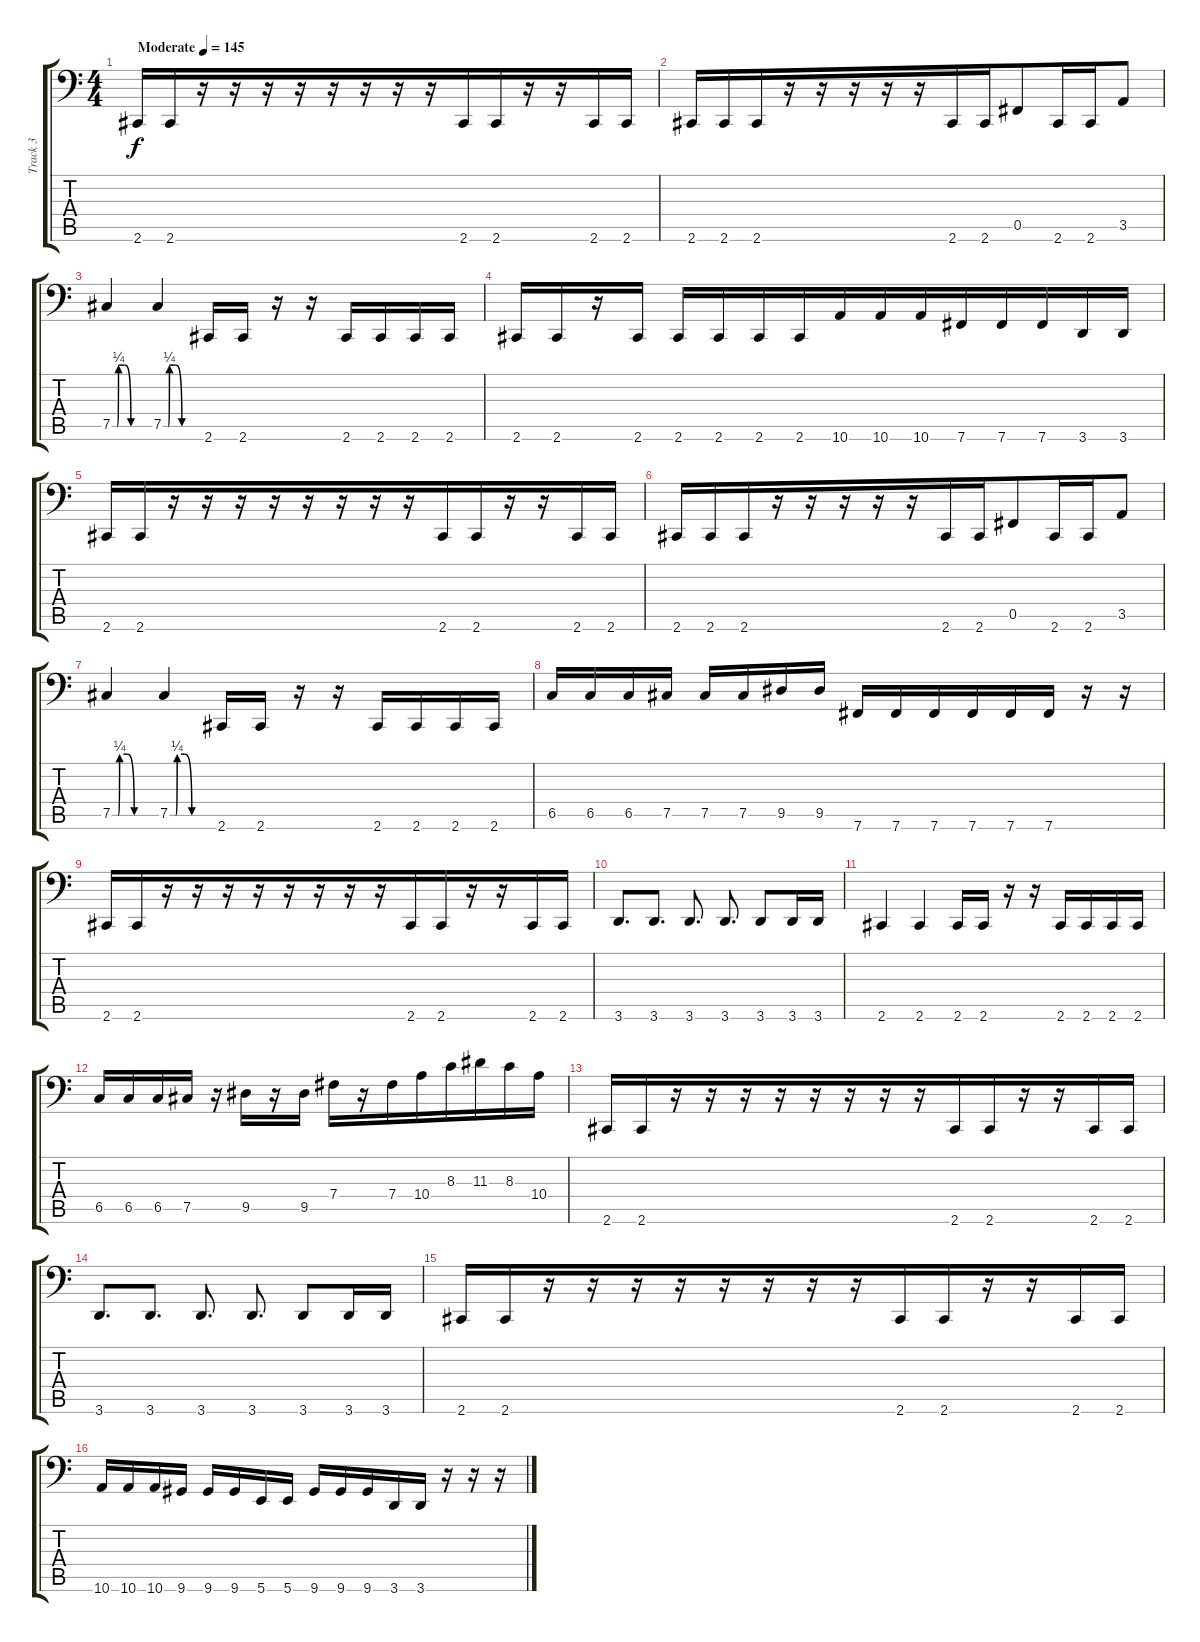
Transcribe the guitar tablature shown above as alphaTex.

\track ("Track 3" "Track 3") {instrument electricbassfinger}
\staff {score tabs}
\tuning (Db3 Ab2 E2 B1 Gb1 B0) {hide}
\ts (4 4)
\tempo (145 "Moderate")
\clef f4
\ks c
2.6.16{dy f instrument electricbassfinger beam merge} 2.6.16{beam merge} r.16 r.16{beam merge} r.16{beam merge} r.16{beam merge} r.16{beam merge} r.16{beam merge} r.16 r.16{beam merge} 2.6.16{beam merge} 2.6.16{beam merge} r.16 r.16{beam merge} 2.6.16 2.6.16 |
2.6.16 2.6.16 2.6.16{beam merge} r.16{beam merge} r.16{beam merge} r.16{beam merge} r.16{beam merge} r.16{beam merge} 2.6.16 2.6.16 0.5.8{beam merge} 2.6.16 2.6.16{beam merge} 3.5.8 |
7.5{be (custom 0 0 5 0 8 0 10 1 20 1 30 0 60 0)}.4{beam merge} 7.5{be (custom 0 0 5 0 8 0 10 1 20 1 30 0 60 0)}.4 2.6.16 2.6.16 r.16 r.16{beam merge} 2.6.16 2.6.16{beam merge} 2.6.16 2.6.16 |
2.6.16{beam merge} 2.6.16{beam merge} r.16{beam merge} 2.6.16 2.6.16 2.6.16{beam merge} 2.6.16 2.6.16{beam merge} 10.6.16{beam merge} 10.6.16 10.6.16 7.6.16{beam merge} 7.6.16{beam merge} 7.6.16 3.6.16{beam merge} 3.6.16 |
2.6.16{beam merge} 2.6.16{beam merge} r.16 r.16{beam merge} r.16{beam merge} r.16{beam merge} r.16{beam merge} r.16{beam merge} r.16 r.16{beam merge} 2.6.16{beam merge} 2.6.16{beam merge} r.16 r.16{beam merge} 2.6.16 2.6.16 |
2.6.16 2.6.16 2.6.16{beam merge} r.16{beam merge} r.16{beam merge} r.16{beam merge} r.16{beam merge} r.16{beam merge} 2.6.16 2.6.16 0.5.8{beam merge} 2.6.16 2.6.16{beam merge} 3.5.8 |
7.5{be (custom 0 0 5 0 8 0 10 1 20 1 30 0 60 0)}.4{beam merge} 7.5{be (custom 0 0 5 0 8 0 10 1 20 1 30 0 60 0)}.4 2.6.16 2.6.16 r.16 r.16{beam merge} 2.6.16 2.6.16{beam merge} 2.6.16 2.6.16 |
6.5.16 6.5.16 6.5.16 7.5.16 7.5.16 7.5.16 9.5.16 9.5.16 7.6.16 7.6.16 7.6.16{beam merge} 7.6.16{beam merge} 7.6.16 7.6.16{beam merge} r.16{beam merge} r.16 |
2.6.16{beam merge} 2.6.16{beam merge} r.16 r.16{beam merge} r.16{beam merge} r.16{beam merge} r.16{beam merge} r.16{beam merge} r.16 r.16{beam merge} 2.6.16{beam merge} 2.6.16{beam merge} r.16 r.16{beam merge} 2.6.16 2.6.16 |
3.6.8{d} 3.6.8{d} 3.6.8{d} 3.6.8{d} 3.6.8 3.6.16 3.6.16 |
2.6.4{beam merge} 2.6.4 2.6.16 2.6.16 r.16 r.16{beam merge} 2.6.16 2.6.16{beam merge} 2.6.16 2.6.16 |
6.5.16{beam merge} 6.5.16{beam merge} 6.5.16 7.5.16 r.16{beam merge} 9.5.16 r.16 9.5.16 7.4.16 r.16 7.4.16 10.4.16{beam merge} 8.3.16{beam merge} 11.3.16{beam merge} 8.3.16{beam merge} 10.4.16 |
2.6.16{beam merge} 2.6.16{beam merge} r.16 r.16{beam merge} r.16{beam merge} r.16{beam merge} r.16{beam merge} r.16{beam merge} r.16 r.16{beam merge} 2.6.16{beam merge} 2.6.16{beam merge} r.16 r.16{beam merge} 2.6.16 2.6.16 |
3.6.8{d} 3.6.8{d} 3.6.8{d} 3.6.8{d} 3.6.8 3.6.16 3.6.16 |
2.6.16{beam merge} 2.6.16{beam merge} r.16 r.16{beam merge} r.16{beam merge} r.16{beam merge} r.16{beam merge} r.16{beam merge} r.16 r.16{beam merge} 2.6.16{beam merge} 2.6.16{beam merge} r.16 r.16{beam merge} 2.6.16 2.6.16 |
10.6.16 10.6.16{beam merge} 10.6.16{beam merge} 9.6.16 9.6.16{beam merge} 9.6.16{beam merge} 5.6.16 5.6.16 9.6.16 9.6.16{beam merge} 9.6.16 3.6.16{beam merge} 3.6.16 r.16{beam merge} r.16 r.16
